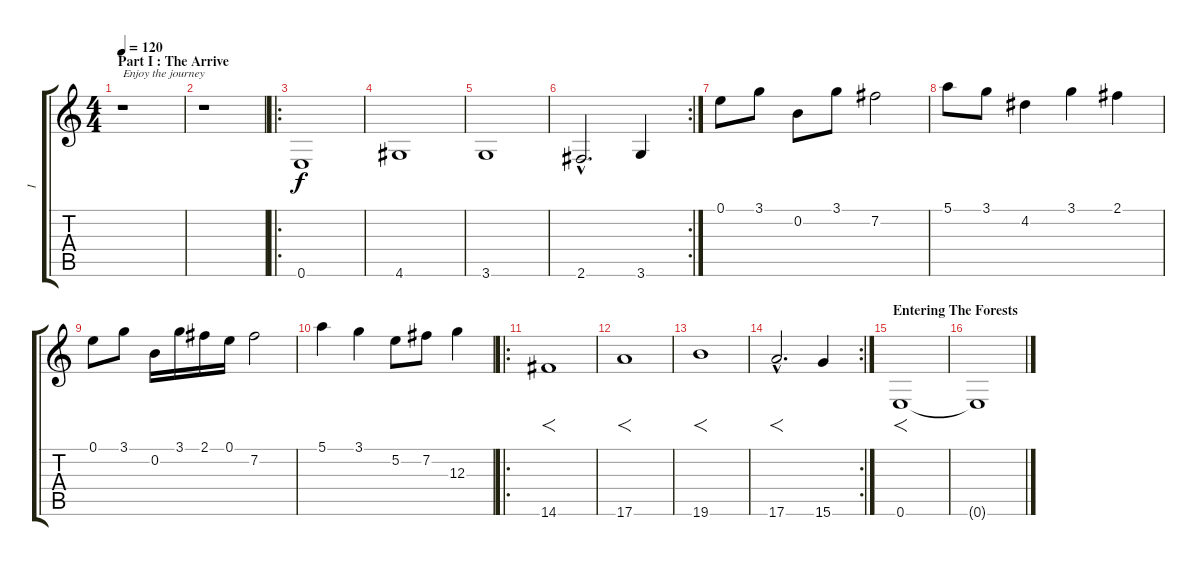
\track ("I" "I") {instrument contrabass}
\staff {score tabs}
\tuning (E4 B3 G3 D3 A2 E2) {hide}
\ts (4 4)
\section ("" "Part I : The Arrive")
\tempo 120
\clef g2
\ks c
r.1{txt "Enjoy the journey" dy f instrument contrabass} |
r.1 |
\ro
0.6.1 |
4.6.1 |
3.6.1 |
\rc 2
2.6{hac}.2{d} 3.6.4 |
0.1.8{volume 9} 3.1.8 0.2.8 3.1.8 7.2.2 |
5.1.8 3.1.8 4.2.4 3.1.4 2.1.4 |
0.1.8 3.1.8 0.2.16 3.1.16 2.1.16 0.1.16 7.2.2 |
5.1.4 3.1.4 5.2.8 7.2.8 12.3.4 |
\ro
14.6.1{f} |
17.6.1{f} |
19.6.1{f} |
\rc 2
17.6{hac}.2{f d} 15.6.4 |
\section ("" "Entering The Forests")
0.6.1{f volume 11} |
0.6{t}.1
